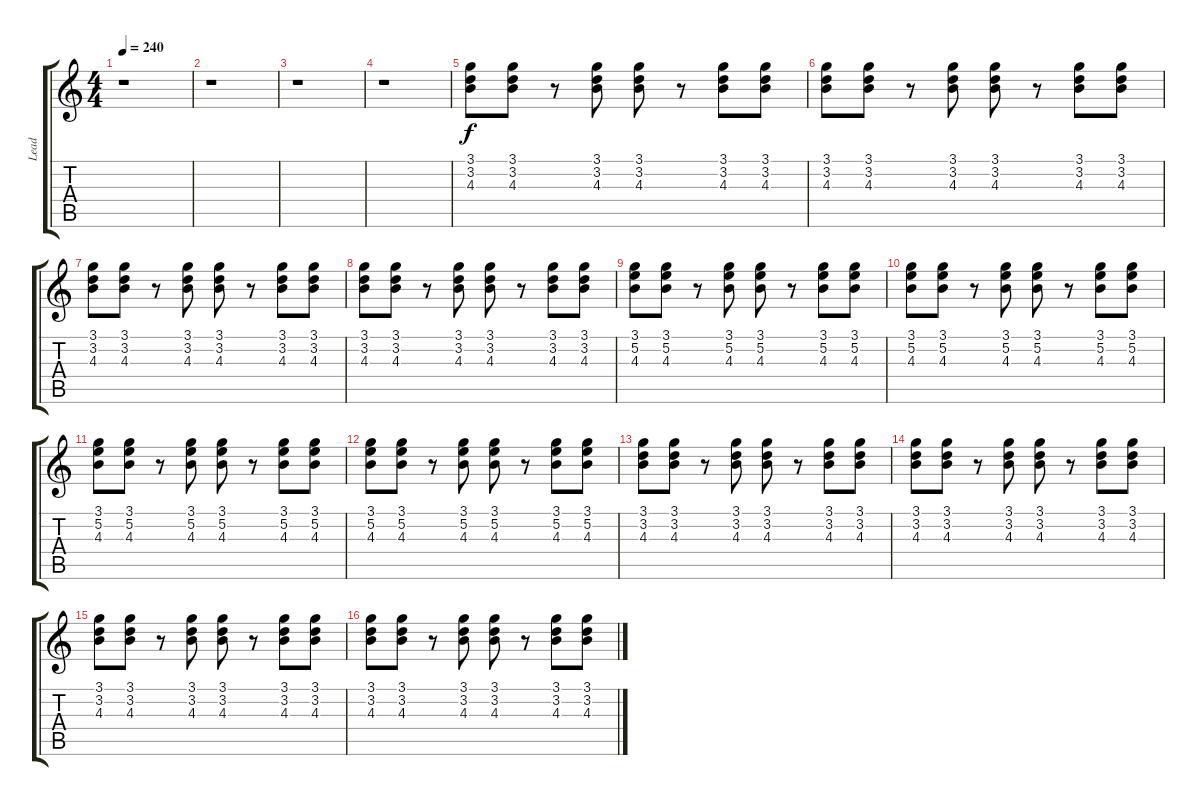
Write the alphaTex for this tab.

\track ("Lead" "Lead") {instrument electricguitarmuted}
\staff {score tabs}
\tuning (E4 B3 G3 D3 A2 E2) {hide}
\ts (4 4)
\tempo 240
\clef g2
\ks c
r.1{dy f} |
r.1 |
r.1 |
r.1 |
(3.1 3.2 4.3).8{volume 10} (3.1 3.2 4.3).8 r.8 (3.1 3.2 4.3).8 (3.1 3.2 4.3).8 r.8 (3.1 3.2 4.3).8 (3.1 3.2 4.3).8 |
(3.1 3.2 4.3).8{volume 8} (3.1 3.2 4.3).8 r.8 (3.1 3.2 4.3).8 (3.1 3.2 4.3).8 r.8 (3.1 3.2 4.3).8 (3.1 3.2 4.3).8 |
(3.1 3.2 4.3).8{volume 8} (3.1 3.2 4.3).8 r.8 (3.1 3.2 4.3).8 (3.1 3.2 4.3).8 r.8 (3.1 3.2 4.3).8 (3.1 3.2 4.3).8 |
(3.1 3.2 4.3).8{volume 8} (3.1 3.2 4.3).8 r.8 (3.1 3.2 4.3).8 (3.1 3.2 4.3).8 r.8 (3.1 3.2 4.3).8 (3.1 3.2 4.3).8 |
(3.1 5.2 4.3).8{volume 8} (3.1 5.2 4.3).8 r.8 (3.1 5.2 4.3).8 (3.1 5.2 4.3).8 r.8 (3.1 5.2 4.3).8 (3.1 5.2 4.3).8 |
(3.1 5.2 4.3).8{volume 8} (3.1 5.2 4.3).8 r.8 (3.1 5.2 4.3).8 (3.1 5.2 4.3).8 r.8 (3.1 5.2 4.3).8 (3.1 5.2 4.3).8 |
(3.1 5.2 4.3).8{volume 8} (3.1 5.2 4.3).8 r.8 (3.1 5.2 4.3).8 (3.1 5.2 4.3).8 r.8 (3.1 5.2 4.3).8 (3.1 5.2 4.3).8 |
(3.1 5.2 4.3).8{volume 8} (3.1 5.2 4.3).8 r.8 (3.1 5.2 4.3).8 (3.1 5.2 4.3).8 r.8 (3.1 5.2 4.3).8 (3.1 5.2 4.3).8 |
(3.1 3.2 4.3).8{volume 8} (3.1 3.2 4.3).8 r.8 (3.1 3.2 4.3).8 (3.1 3.2 4.3).8 r.8 (3.1 3.2 4.3).8 (3.1 3.2 4.3).8 |
(3.1 3.2 4.3).8{volume 8} (3.1 3.2 4.3).8 r.8 (3.1 3.2 4.3).8 (3.1 3.2 4.3).8 r.8 (3.1 3.2 4.3).8 (3.1 3.2 4.3).8 |
(3.1 3.2 4.3).8{volume 8} (3.1 3.2 4.3).8 r.8 (3.1 3.2 4.3).8 (3.1 3.2 4.3).8 r.8 (3.1 3.2 4.3).8 (3.1 3.2 4.3).8 |
(3.1 3.2 4.3).8{volume 8} (3.1 3.2 4.3).8 r.8 (3.1 3.2 4.3).8 (3.1 3.2 4.3).8 r.8 (3.1 3.2 4.3).8 (3.1 3.2 4.3).8
